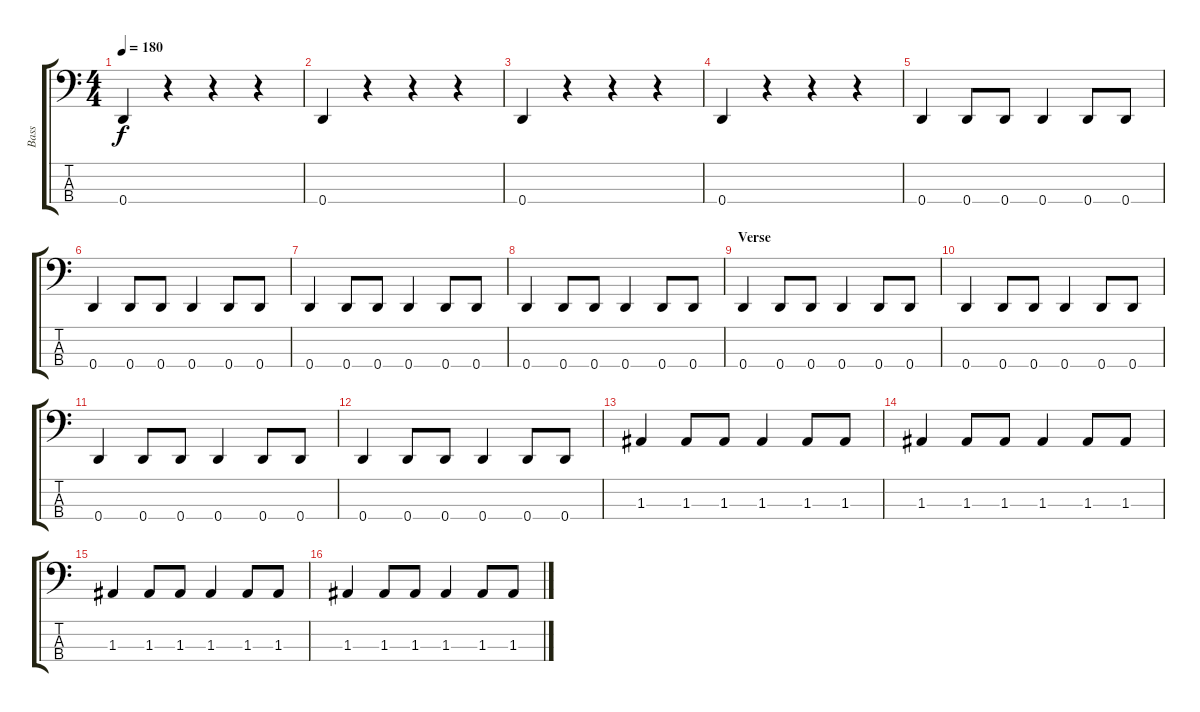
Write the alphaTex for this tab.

\track ("Bass" "Bass") {instrument electricbassfinger}
\staff {score tabs}
\tuning (G2 D2 A1 D1) {hide}
\ts (4 4)
\tempo 180
\clef f4
\ks c
0.4.4{dy f instrument electricbassfinger} r.4 r.4 r.4 |
0.4.4 r.4 r.4 r.4 |
0.4.4 r.4 r.4 r.4 |
0.4.4 r.4 r.4 r.4 |
0.4.4 0.4.8 0.4.8 0.4.4 0.4.8 0.4.8 |
0.4.4 0.4.8 0.4.8 0.4.4 0.4.8 0.4.8 |
0.4.4 0.4.8 0.4.8 0.4.4 0.4.8 0.4.8 |
0.4.4 0.4.8 0.4.8 0.4.4 0.4.8 0.4.8 |
\section ("" "Verse")
0.4.4 0.4.8 0.4.8 0.4.4 0.4.8 0.4.8 |
0.4.4 0.4.8 0.4.8 0.4.4 0.4.8 0.4.8 |
0.4.4 0.4.8 0.4.8 0.4.4 0.4.8 0.4.8 |
0.4.4 0.4.8 0.4.8 0.4.4 0.4.8 0.4.8 |
1.3.4 1.3.8 1.3.8 1.3.4 1.3.8 1.3.8 |
1.3.4 1.3.8 1.3.8 1.3.4 1.3.8 1.3.8 |
1.3.4 1.3.8 1.3.8 1.3.4 1.3.8 1.3.8 |
1.3.4 1.3.8 1.3.8 1.3.4 1.3.8 1.3.8
